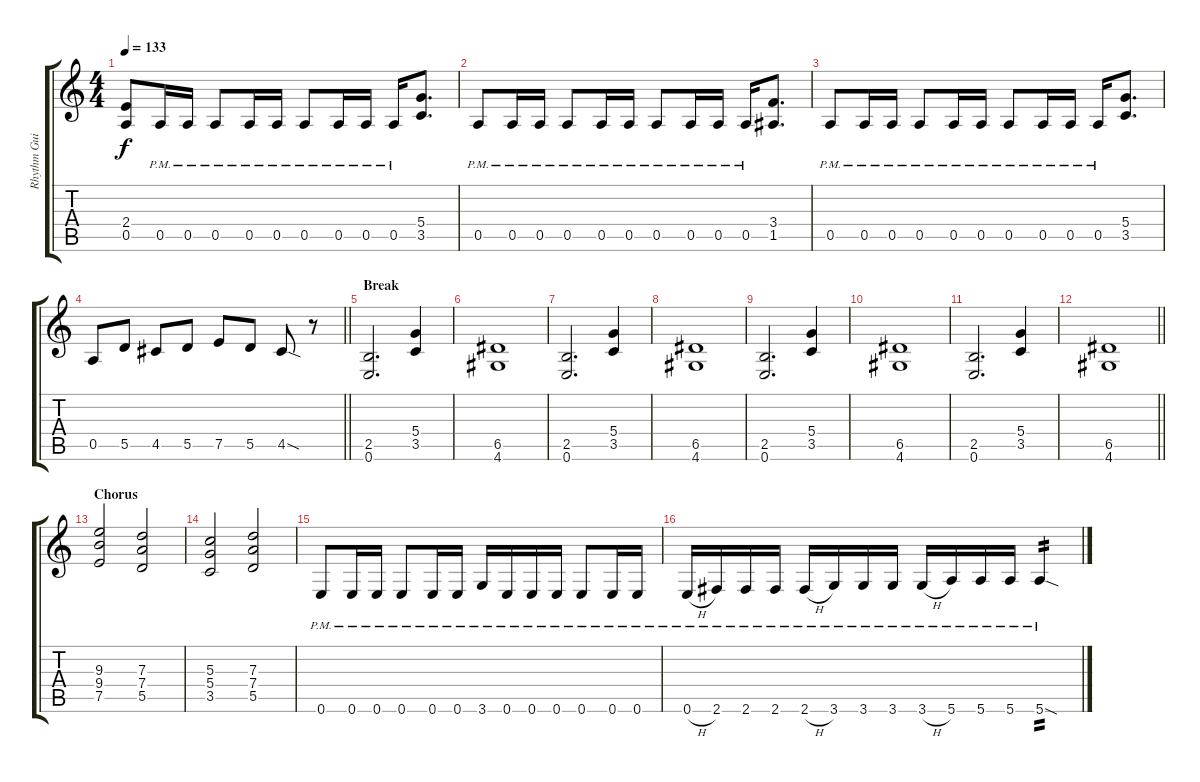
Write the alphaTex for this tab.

\track ("Rhythm Guitar R" "Rhythm Gui") {instrument distortionguitar}
\staff {score tabs}
\tuning (E4 B3 G3 D3 A2 E2) {hide}
\ts (4 4)
\tempo 133
\clef g2
\ks c
(2.4 0.5).8{dy f} 0.5{pm}.16 0.5{pm}.16 0.5{pm}.8 0.5{pm}.16 0.5{pm}.16 0.5{pm}.8 0.5{pm}.16 0.5{pm}.16 0.5{pm}.16 (5.4 3.5).8{d} |
0.5{pm}.8 0.5{pm}.16 0.5{pm}.16 0.5{pm}.8 0.5{pm}.16 0.5{pm}.16 0.5{pm}.8 0.5{pm}.16 0.5{pm}.16 0.5{pm}.16 (3.4 1.5).8{d} |
0.5{pm}.8 0.5{pm}.16 0.5{pm}.16 0.5{pm}.8 0.5{pm}.16 0.5{pm}.16 0.5{pm}.8 0.5{pm}.16 0.5{pm}.16 0.5{pm}.16 (5.4 3.5).8{d} |
\barLineRight lightlight
0.5.8 5.5.8 4.5.8 5.5.8 7.5.8 5.5.8 4.5{sod}.8 r.8 |
\section ("" "Break")
(2.5 0.6).2{d} (5.4 3.5).4 |
(6.5 4.6).1 |
(2.5 0.6).2{d} (5.4 3.5).4 |
(6.5 4.6).1 |
(2.5 0.6).2{d} (5.4 3.5).4 |
(6.5 4.6).1 |
(2.5 0.6).2{d} (5.4 3.5).4 |
\barLineRight lightlight
(6.5 4.6).1 |
\section ("" "Chorus")
(9.3 9.4 7.5).2 (7.3 7.4 5.5).2 |
(5.3 5.4 3.5).2 (7.3 7.4 5.5).2 |
0.6{pm}.8 0.6{pm}.16 0.6{pm}.16 0.6{pm}.8 0.6{pm}.16 0.6{pm}.16 3.6{pm}.16 0.6{pm}.16 0.6{pm}.16 0.6{pm}.16 0.6{pm}.8 0.6{pm}.16 0.6{pm}.16 |
0.6{h pm}.16 2.6{pm}.16 2.6{pm}.16 2.6{pm}.16 2.6{h pm}.16 3.6{pm}.16 3.6{pm}.16 3.6{pm}.16 3.6{h pm}.16 5.6{pm}.16 5.6{pm}.16 5.6{pm}.16 5.6{sod pm}.4{tp 2}
